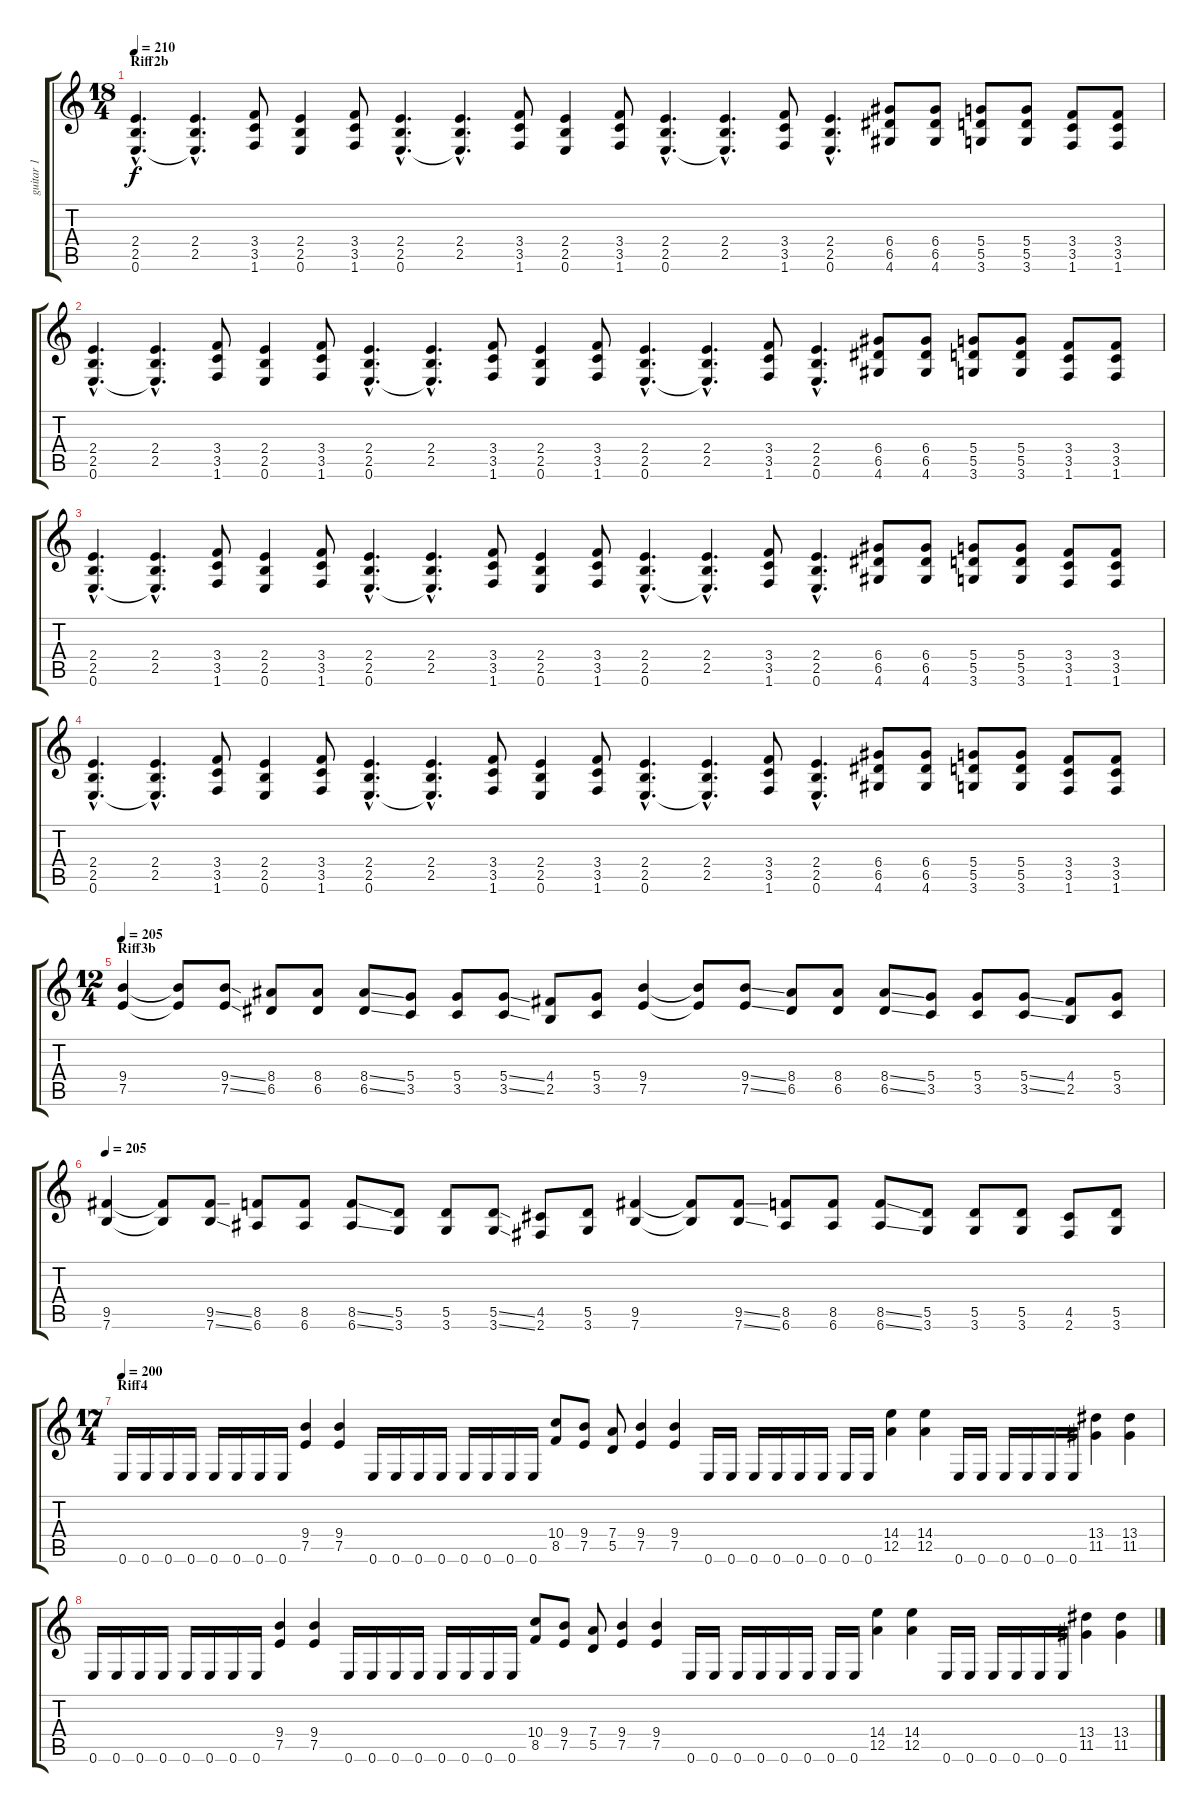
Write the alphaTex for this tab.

\track ("guitar 1" "guitar 1") {instrument distortionguitar}
\staff {score tabs}
\tuning (E4 B3 G3 D3 A2 E2) {hide}
\ts (18 4)
\section ("" "Riff2b")
\tempo 210
\clef g2
\ks c
(2.4{hac} 2.5{hac} 0.6{hac}).4{d dy f} (2.4{hac} 2.5{hac} 0.6{hac t}).4{d} (3.4 3.5 1.6).8 (2.4 2.5 0.6).4 (3.4 3.5 1.6).8 (2.4{hac} 2.5{hac} 0.6{hac}).4{d} (2.4{hac} 2.5{hac} 0.6{hac t}).4{d} (3.4 3.5 1.6).8 (2.4 2.5 0.6).4 (3.4 3.5 1.6).8 (2.4{hac} 2.5{hac} 0.6{hac}).4{d} (2.4{hac} 2.5{hac} 0.6{hac t}).4{d} (3.4 3.5 1.6).8 (2.4{hac} 2.5{hac} 0.6{hac}).4{d} (6.4 6.5 4.6).8 (6.4 6.5 4.6).8 (5.4 5.5 3.6).8 (5.4 5.5 3.6).8 (3.4 3.5 1.6).8 (3.4 3.5 1.6).8 |
(2.4{hac} 2.5{hac} 0.6{hac}).4{d} (2.4{hac} 2.5{hac} 0.6{hac t}).4{d} (3.4 3.5 1.6).8 (2.4 2.5 0.6).4 (3.4 3.5 1.6).8 (2.4{hac} 2.5{hac} 0.6{hac}).4{d} (2.4{hac} 2.5{hac} 0.6{hac t}).4{d} (3.4 3.5 1.6).8 (2.4 2.5 0.6).4 (3.4 3.5 1.6).8 (2.4{hac} 2.5{hac} 0.6{hac}).4{d} (2.4{hac} 2.5{hac} 0.6{hac t}).4{d} (3.4 3.5 1.6).8 (2.4{hac} 2.5{hac} 0.6{hac}).4{d} (6.4 6.5 4.6).8 (6.4 6.5 4.6).8 (5.4 5.5 3.6).8 (5.4 5.5 3.6).8 (3.4 3.5 1.6).8 (3.4 3.5 1.6).8 |
(2.4{hac} 2.5{hac} 0.6{hac}).4{d} (2.4{hac} 2.5{hac} 0.6{hac t}).4{d} (3.4 3.5 1.6).8 (2.4 2.5 0.6).4 (3.4 3.5 1.6).8 (2.4{hac} 2.5{hac} 0.6{hac}).4{d} (2.4{hac} 2.5{hac} 0.6{hac t}).4{d} (3.4 3.5 1.6).8 (2.4 2.5 0.6).4 (3.4 3.5 1.6).8 (2.4{hac} 2.5{hac} 0.6{hac}).4{d} (2.4{hac} 2.5{hac} 0.6{hac t}).4{d} (3.4 3.5 1.6).8 (2.4{hac} 2.5{hac} 0.6{hac}).4{d} (6.4 6.5 4.6).8 (6.4 6.5 4.6).8 (5.4 5.5 3.6).8 (5.4 5.5 3.6).8 (3.4 3.5 1.6).8 (3.4 3.5 1.6).8 |
(2.4{hac} 2.5{hac} 0.6{hac}).4{d} (2.4{hac} 2.5{hac} 0.6{hac t}).4{d} (3.4 3.5 1.6).8 (2.4 2.5 0.6).4 (3.4 3.5 1.6).8 (2.4{hac} 2.5{hac} 0.6{hac}).4{d} (2.4{hac} 2.5{hac} 0.6{hac t}).4{d} (3.4 3.5 1.6).8 (2.4 2.5 0.6).4 (3.4 3.5 1.6).8 (2.4{hac} 2.5{hac} 0.6{hac}).4{d} (2.4{hac} 2.5{hac} 0.6{hac t}).4{d} (3.4 3.5 1.6).8 (2.4{hac} 2.5{hac} 0.6{hac}).4{d} (6.4 6.5 4.6).8 (6.4 6.5 4.6).8 (5.4 5.5 3.6).8 (5.4 5.5 3.6).8 (3.4 3.5 1.6).8 (3.4 3.5 1.6).8 |
\ts (12 4)
\section ("" "Riff3b")
\tempo 205
(9.4 7.5).4 (9.4{t} 7.5{t}).8 (9.4{ss} 7.5{ss}).8 (8.4 6.5).8 (8.4 6.5).8 (8.4{ss} 6.5{ss}).8 (5.4 3.5).8 (5.4 3.5).8 (5.4{ss} 3.5{ss}).8 (4.4 2.5).8 (5.4 3.5).8 (9.4 7.5).4 (9.4{t} 7.5{t}).8 (9.4{ss} 7.5{ss}).8 (8.4 6.5).8 (8.4 6.5).8 (8.4{ss} 6.5{ss}).8 (5.4 3.5).8 (5.4 3.5).8 (5.4{ss} 3.5{ss}).8 (4.4 2.5).8 (5.4 3.5).8 |
\tempo 205
(9.5 7.6).4 (9.5{t} 7.6{t}).8 (9.5{ss} 7.6{ss}).8 (8.5 6.6).8 (8.5 6.6).8 (8.5{ss} 6.6{ss}).8 (5.5 3.6).8 (5.5 3.6).8 (5.5{ss} 3.6{ss}).8 (4.5 2.6).8 (5.5 3.6).8 (9.5 7.6).4 (9.5{t} 7.6{t}).8 (9.5{ss} 7.6{ss}).8 (8.5 6.6).8 (8.5 6.6).8 (8.5{ss} 6.6{ss}).8 (5.5 3.6).8 (5.5 3.6).8 (5.5 3.6).8 (4.5 2.6).8 (5.5 3.6).8 |
\ts (17 4)
\section ("" "Riff4")
\tempo 200
0.6.16{volume 16} 0.6.16 0.6.16 0.6.16 0.6.16 0.6.16 0.6.16 0.6.16 (9.4 7.5).4 (9.4 7.5).4 0.6.16 0.6.16 0.6.16 0.6.16 0.6.16 0.6.16 0.6.16 0.6.16 (10.4 8.5).8 (9.4 7.5).8 (7.4 5.5).8 (9.4 7.5).4 (9.4 7.5).4 0.6.16 0.6.16 0.6.16 0.6.16 0.6.16 0.6.16 0.6.16 0.6.16 (14.4 12.5).4 (14.4 12.5).4 0.6.16 0.6.16 0.6.16 0.6.16 0.6.16 0.6.16 (13.4 11.5).4 (13.4 11.5).4 |
0.6.16 0.6.16 0.6.16 0.6.16 0.6.16 0.6.16 0.6.16 0.6.16 (9.4 7.5).4 (9.4 7.5).4 0.6.16 0.6.16 0.6.16 0.6.16 0.6.16 0.6.16 0.6.16 0.6.16 (10.4 8.5).8 (9.4 7.5).8 (7.4 5.5).8 (9.4 7.5).4 (9.4 7.5).4 0.6.16 0.6.16 0.6.16 0.6.16 0.6.16 0.6.16 0.6.16 0.6.16 (14.4 12.5).4 (14.4 12.5).4 0.6.16 0.6.16 0.6.16 0.6.16 0.6.16 0.6.16 (13.4 11.5).4 (13.4 11.5).4
